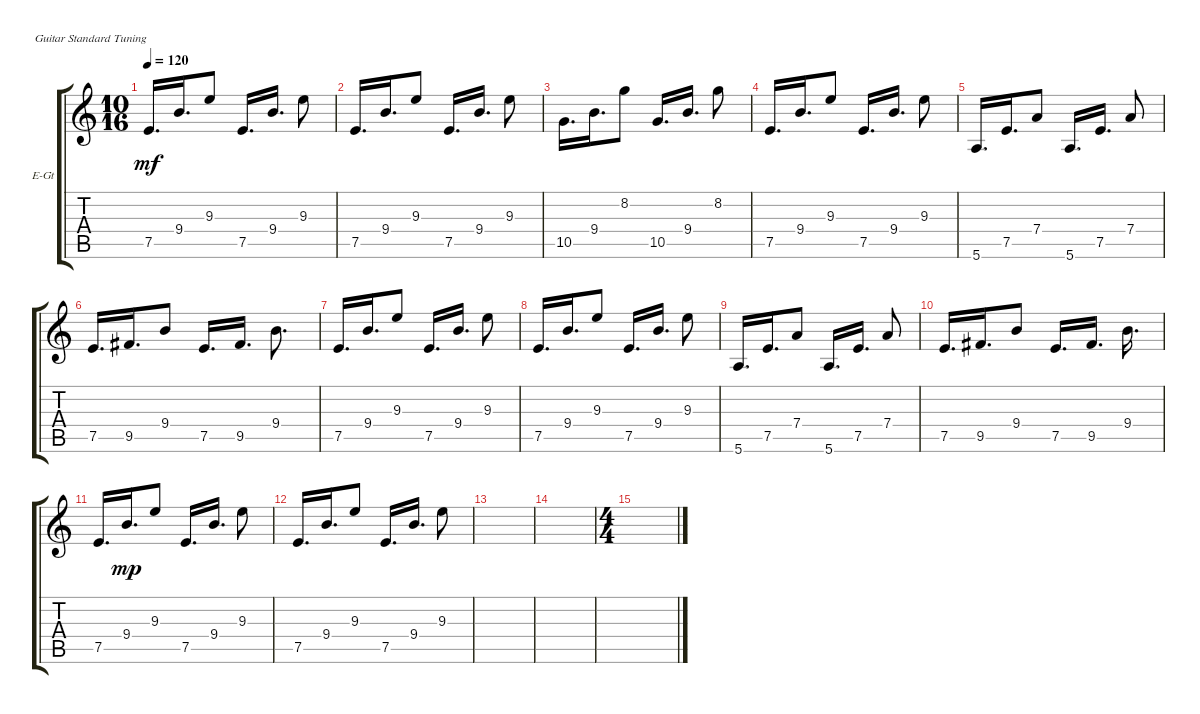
\defaultSystemsLayout 4
\bracketExtendMode groupsimilarinstruments
\firstSystemTrackNameOrientation horizontal
\otherSystemsTrackNameOrientation horizontal
\track ("Electric Guitar" "E-Gt") {instrument electricguitarclean}
\staff {score tabs}
\tuning (E4 B3 G3 D3 A2 E2)
\ts (10 16)
\tempo 120
\clef g2
\ks c
7.5.16{d dy mf} 9.4.16{d} 9.3.8 7.5.16{d} 9.4.16{d} 9.3.8 |
7.5.16{d} 9.4.16{d} 9.3.8 7.5.16{d} 9.4.16{d} 9.3.8 |
10.5.16{d} 9.4.16{d} 8.2.8 10.5.16{d} 9.4.16{d} 8.2.8 |
7.5.16{d} 9.4.16{d} 9.3.8 7.5.16{d} 9.4.16{d} 9.3.8 |
5.6.16{d} 7.5.16{d} 7.4.8 5.6.16{d} 7.5.16{d} 7.4.8 |
7.5.16{d} 9.5.16{d} 9.4.8 7.5.16{d} 9.5.16{d} 9.4.8{d} |
7.5.16{d} 9.4.16{d} 9.3.8 7.5.16{d} 9.4.16{d} 9.3.8 |
7.5.16{d} 9.4.16{d} 9.3.8 7.5.16{d} 9.4.16{d} 9.3.8 |
5.6.16{d} 7.5.16{d} 7.4.8 5.6.16{d} 7.5.16{d} 7.4.8 |
7.5.16{d} 9.5.16{d} 9.4.8 7.5.16{d} 9.5.16{d} 9.4.16{d} |
7.5.16{d} 9.4.16{d dy mp} 9.3.8 7.5.16{d} 9.4.16{d} 9.3.8 |
7.5.16{d} 9.4.16{d} 9.3.8 7.5.16{d} 9.4.16{d} 9.3.8 |
|
|
\ts (4 4)
